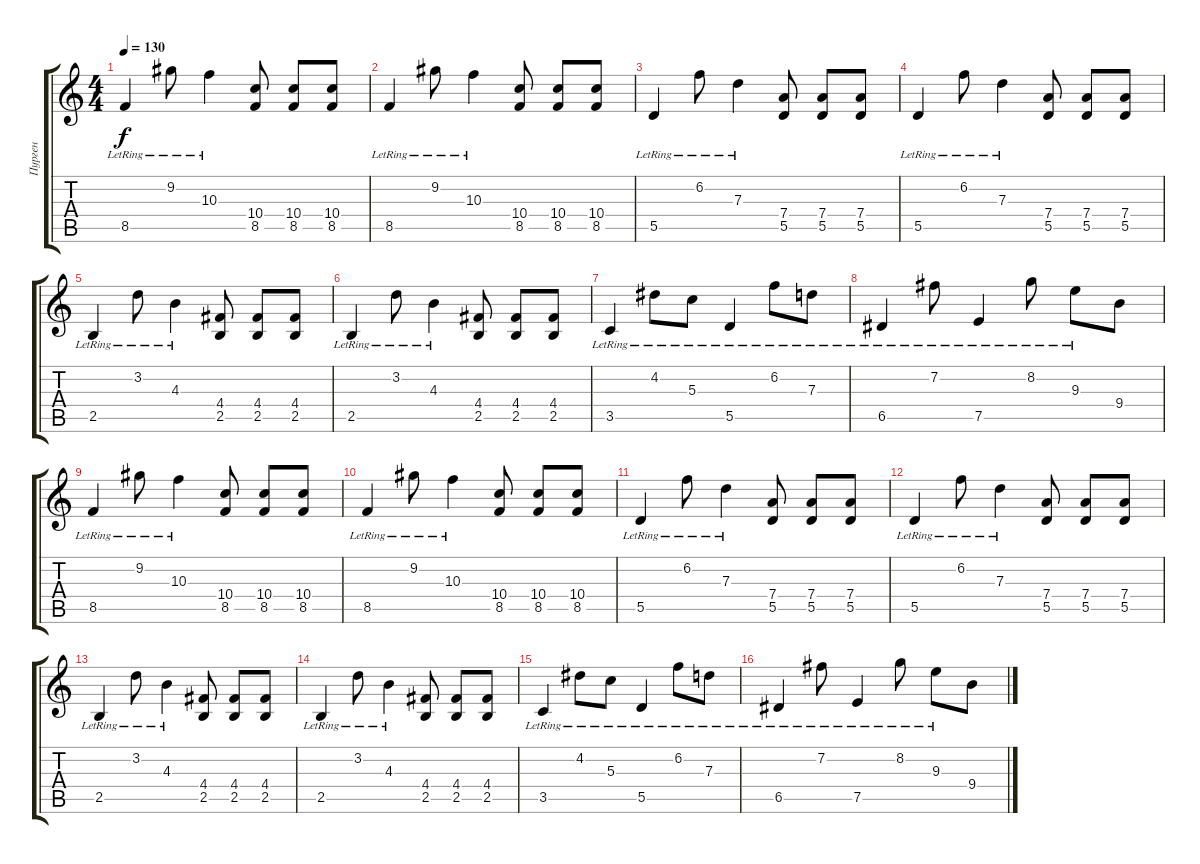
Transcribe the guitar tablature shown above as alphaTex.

\track ("Пурген" "Пурген") {instrument distortionguitar}
\staff {score tabs}
\tuning (E4 B3 G3 D3 A2 E2) {hide}
\ts (4 4)
\tempo 130
\clef g2
\ks c
8.5{lr}.4{dy f instrument distortionguitar} 9.2{lr}.8 10.3{lr}.4 (10.4 8.5).8 (10.4 8.5).8 (10.4 8.5).8 |
8.5{lr}.4 9.2{lr}.8 10.3{lr}.4 (10.4 8.5).8 (10.4 8.5).8 (10.4 8.5).8 |
5.5{lr}.4 6.2{lr}.8 7.3{lr}.4 (7.4 5.5).8 (7.4 5.5).8 (7.4 5.5).8 |
5.5{lr}.4 6.2{lr}.8 7.3{lr}.4 (7.4 5.5).8 (7.4 5.5).8 (7.4 5.5).8 |
2.5{lr}.4 3.2{lr}.8 4.3{lr}.4 (4.4 2.5).8 (4.4 2.5).8 (4.4 2.5).8 |
2.5{lr}.4 3.2{lr}.8 4.3{lr}.4 (4.4 2.5).8 (4.4 2.5).8 (4.4 2.5).8 |
3.5{lr}.4 4.2{lr}.8 5.3{lr}.8 5.5{lr}.4 6.2{lr}.8 7.3{lr}.8 |
6.5{lr}.4 7.2{lr}.8 7.5{lr}.4 8.2{lr}.8 9.3{lr}.8 9.4.8 |
8.5{lr}.4 9.2{lr}.8 10.3{lr}.4 (10.4 8.5).8 (10.4 8.5).8 (10.4 8.5).8 |
8.5{lr}.4 9.2{lr}.8 10.3{lr}.4 (10.4 8.5).8 (10.4 8.5).8 (10.4 8.5).8 |
5.5{lr}.4 6.2{lr}.8 7.3{lr}.4 (7.4 5.5).8 (7.4 5.5).8 (7.4 5.5).8 |
5.5{lr}.4 6.2{lr}.8 7.3{lr}.4 (7.4 5.5).8 (7.4 5.5).8 (7.4 5.5).8 |
2.5{lr}.4 3.2{lr}.8 4.3{lr}.4 (4.4 2.5).8 (4.4 2.5).8 (4.4 2.5).8 |
2.5{lr}.4 3.2{lr}.8 4.3{lr}.4 (4.4 2.5).8 (4.4 2.5).8 (4.4 2.5).8 |
3.5{lr}.4 4.2{lr}.8 5.3{lr}.8 5.5{lr}.4 6.2{lr}.8 7.3{lr}.8 |
6.5{lr}.4 7.2{lr}.8 7.5{lr}.4 8.2{lr}.8 9.3{lr}.8 9.4.8
